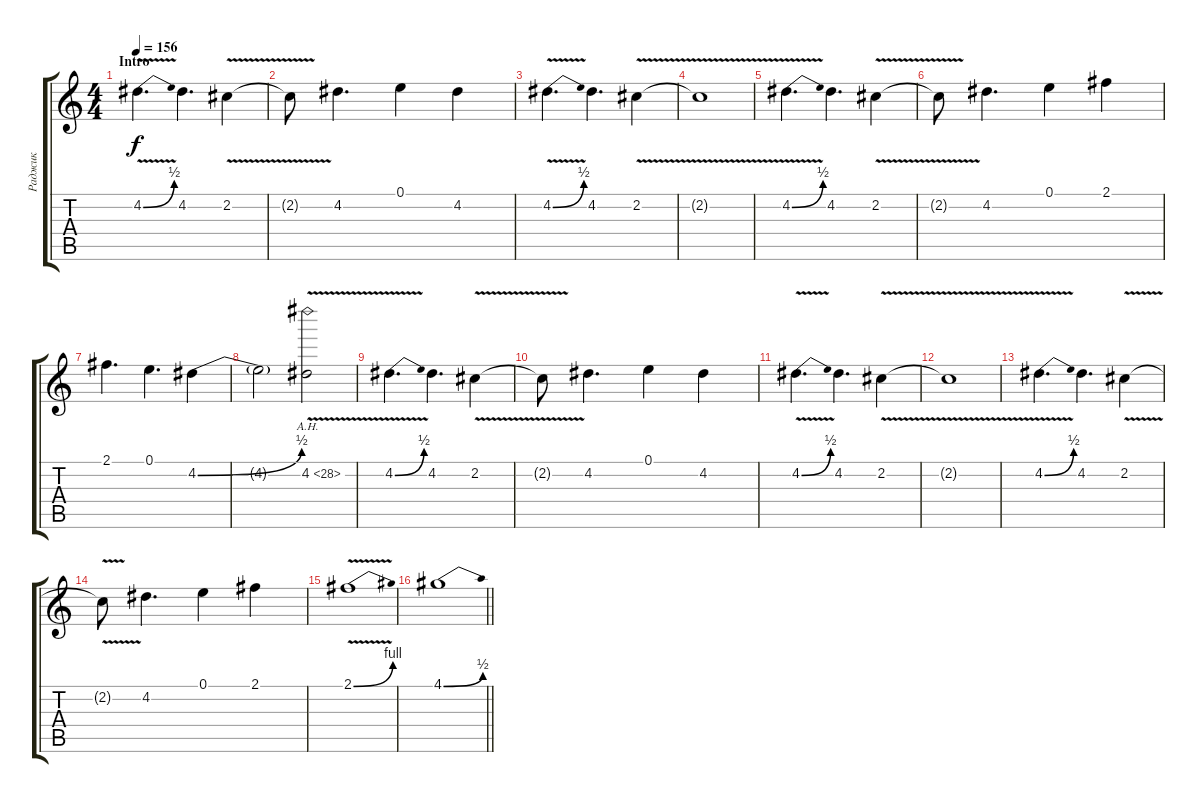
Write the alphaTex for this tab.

\track ("Раджик" "Раджик") {instrument overdrivenguitar}
\staff {score tabs}
\tuning (E4 B3 G3 D3 A2 E2) {hide}
\ts (4 4)
\section ("" "Intro")
\tempo 156
\clef g2
\ks c
4.2{be (bend 0 0 60 2) v}.4{d dy f instrument overdrivenguitar} 4.2.4{d} 2.2{v}.4 |
2.2{v t}.8 4.2.4{d} 0.1.4 4.2.4 |
4.2{be (bend 0 0 60 2) v}.4{d} 4.2.4{d} 2.2{v}.4 |
2.2{v t}.1 |
4.2{be (bend 0 0 60 2) v}.4{d} 4.2.4{d} 2.2{v}.4 |
2.2{v t}.8 4.2.4{d} 0.1.4 2.1.4 |
2.1.4{d} 0.1.4{d} 4.2{be (bend 0 0 60 2)}.4 |
4.2{t}.2 4.2{ah 24 v}.2 |
4.2{be (bend 0 0 60 2) v}.4{d} 4.2.4{d} 2.2{v}.4 |
2.2{v t}.8 4.2.4{d} 0.1.4 4.2.4 |
4.2{be (bend 0 0 60 2) v}.4{d} 4.2.4{d} 2.2{v}.4 |
2.2{v t}.1 |
4.2{be (bend 0 0 60 2) v}.4{d} 4.2.4{d} 2.2{v}.4 |
2.2{t}.8 4.2.4{d} 0.1.4 2.1.4 |
2.1{be (bend 0 0 60 4) v}.1 |
\barLineRight lightlight
4.1{be (bend 0 0 60 2)}.1
